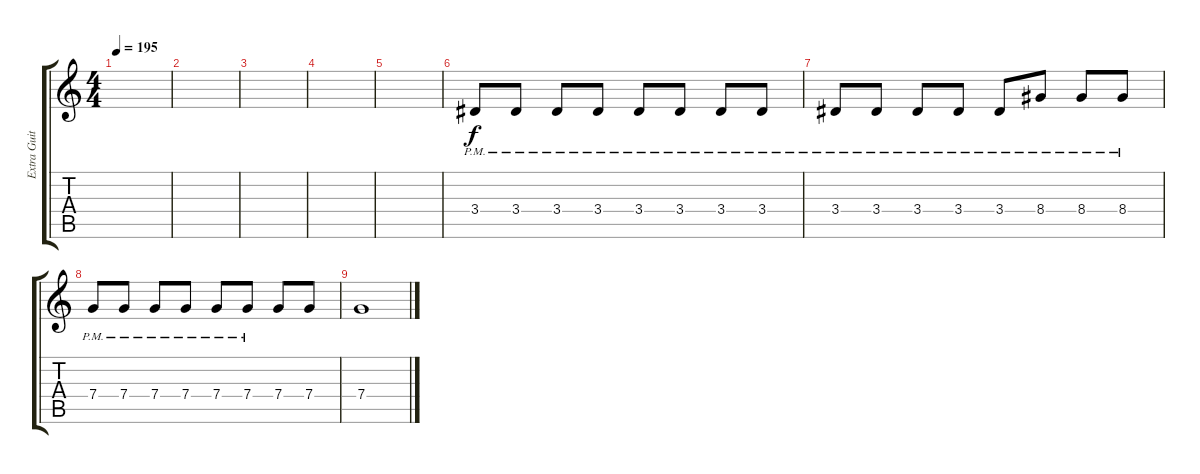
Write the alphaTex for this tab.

\track ("Extra Guitar" "Extra Guit") {instrument distortionguitar}
\staff {score tabs}
\tuning (D4 A3 F3 C3 G2 C2) {hide}
\ts (4 4)
\tempo 195
\clef g2
\ks c
|
|
|
|
|
3.4{pm}.8 3.4{pm}.8 3.4{pm}.8 3.4{pm}.8 3.4{pm}.8 3.4{pm}.8 3.4{pm}.8 3.4{pm}.8 |
3.4{pm}.8 3.4{pm}.8 3.4{pm}.8 3.4{pm}.8 3.4{pm}.8 8.4{pm}.8 8.4{pm}.8 8.4{pm}.8 |
7.4{pm}.8 7.4{pm}.8 7.4{pm}.8 7.4{pm}.8 7.4{pm}.8 7.4{pm}.8 7.4.8 7.4.8 |
7.4.1
